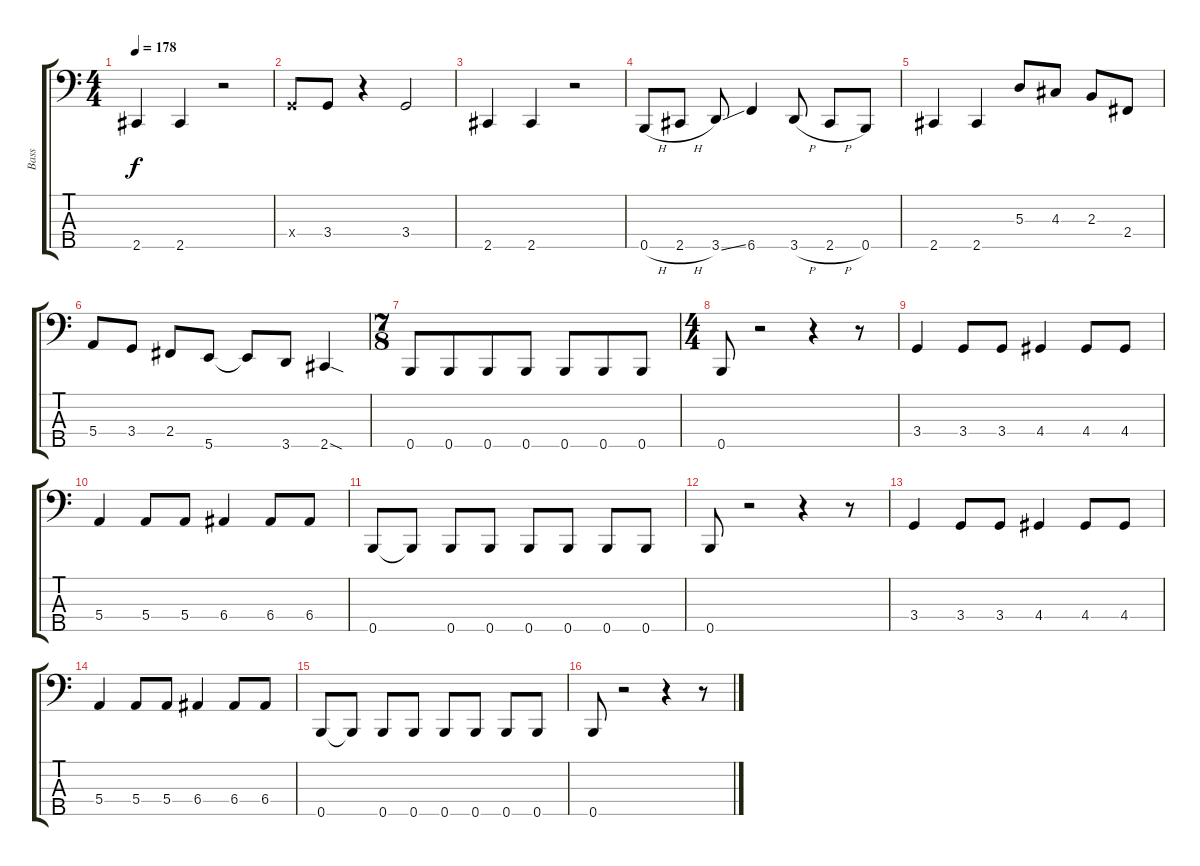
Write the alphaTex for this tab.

\track ("Bass" "Bass") {instrument electricbasspick}
\staff {score tabs}
\tuning (G2 D2 A1 E1 B0) {hide}
\ts (4 4)
\tempo 178
\clef f4
\ks c
2.5.4{dy f} 2.5.4 r.2 |
3.4{x}.8 3.4.8 r.4 3.4.2 |
2.5.4 2.5.4 r.2 |
0.5{h}.8 2.5{h}.8 3.5{ss}.8 6.5.4 3.5{h}.8 2.5{h}.8 0.5.8 |
2.5.4 2.5.4 5.3.8 4.3.8 2.3.8 2.4.8 |
5.4.8 3.4.8 2.4.8 5.5.8 5.5{t}.8 3.5.8 2.5{sod}.4 |
\ts (7 8)
\section ("" "")
0.5.8 0.5.8 0.5.8 0.5.8 0.5.8 0.5.8 0.5.8 |
\ts (4 4)
0.5.8 r.2 r.4 r.8 |
3.4.4 3.4.8 3.4.8 4.4.4 4.4.8 4.4.8 |
5.4.4 5.4.8 5.4.8 6.4.4 6.4.8 6.4.8 |
0.5.8 0.5{t}.8 0.5.8 0.5.8 0.5.8 0.5.8 0.5.8 0.5.8 |
0.5.8 r.2 r.4 r.8 |
3.4.4 3.4.8 3.4.8 4.4.4 4.4.8 4.4.8 |
5.4.4 5.4.8 5.4.8 6.4.4 6.4.8 6.4.8 |
0.5.8 0.5{t}.8 0.5.8 0.5.8 0.5.8 0.5.8 0.5.8 0.5.8 |
0.5.8 r.2 r.4 r.8
